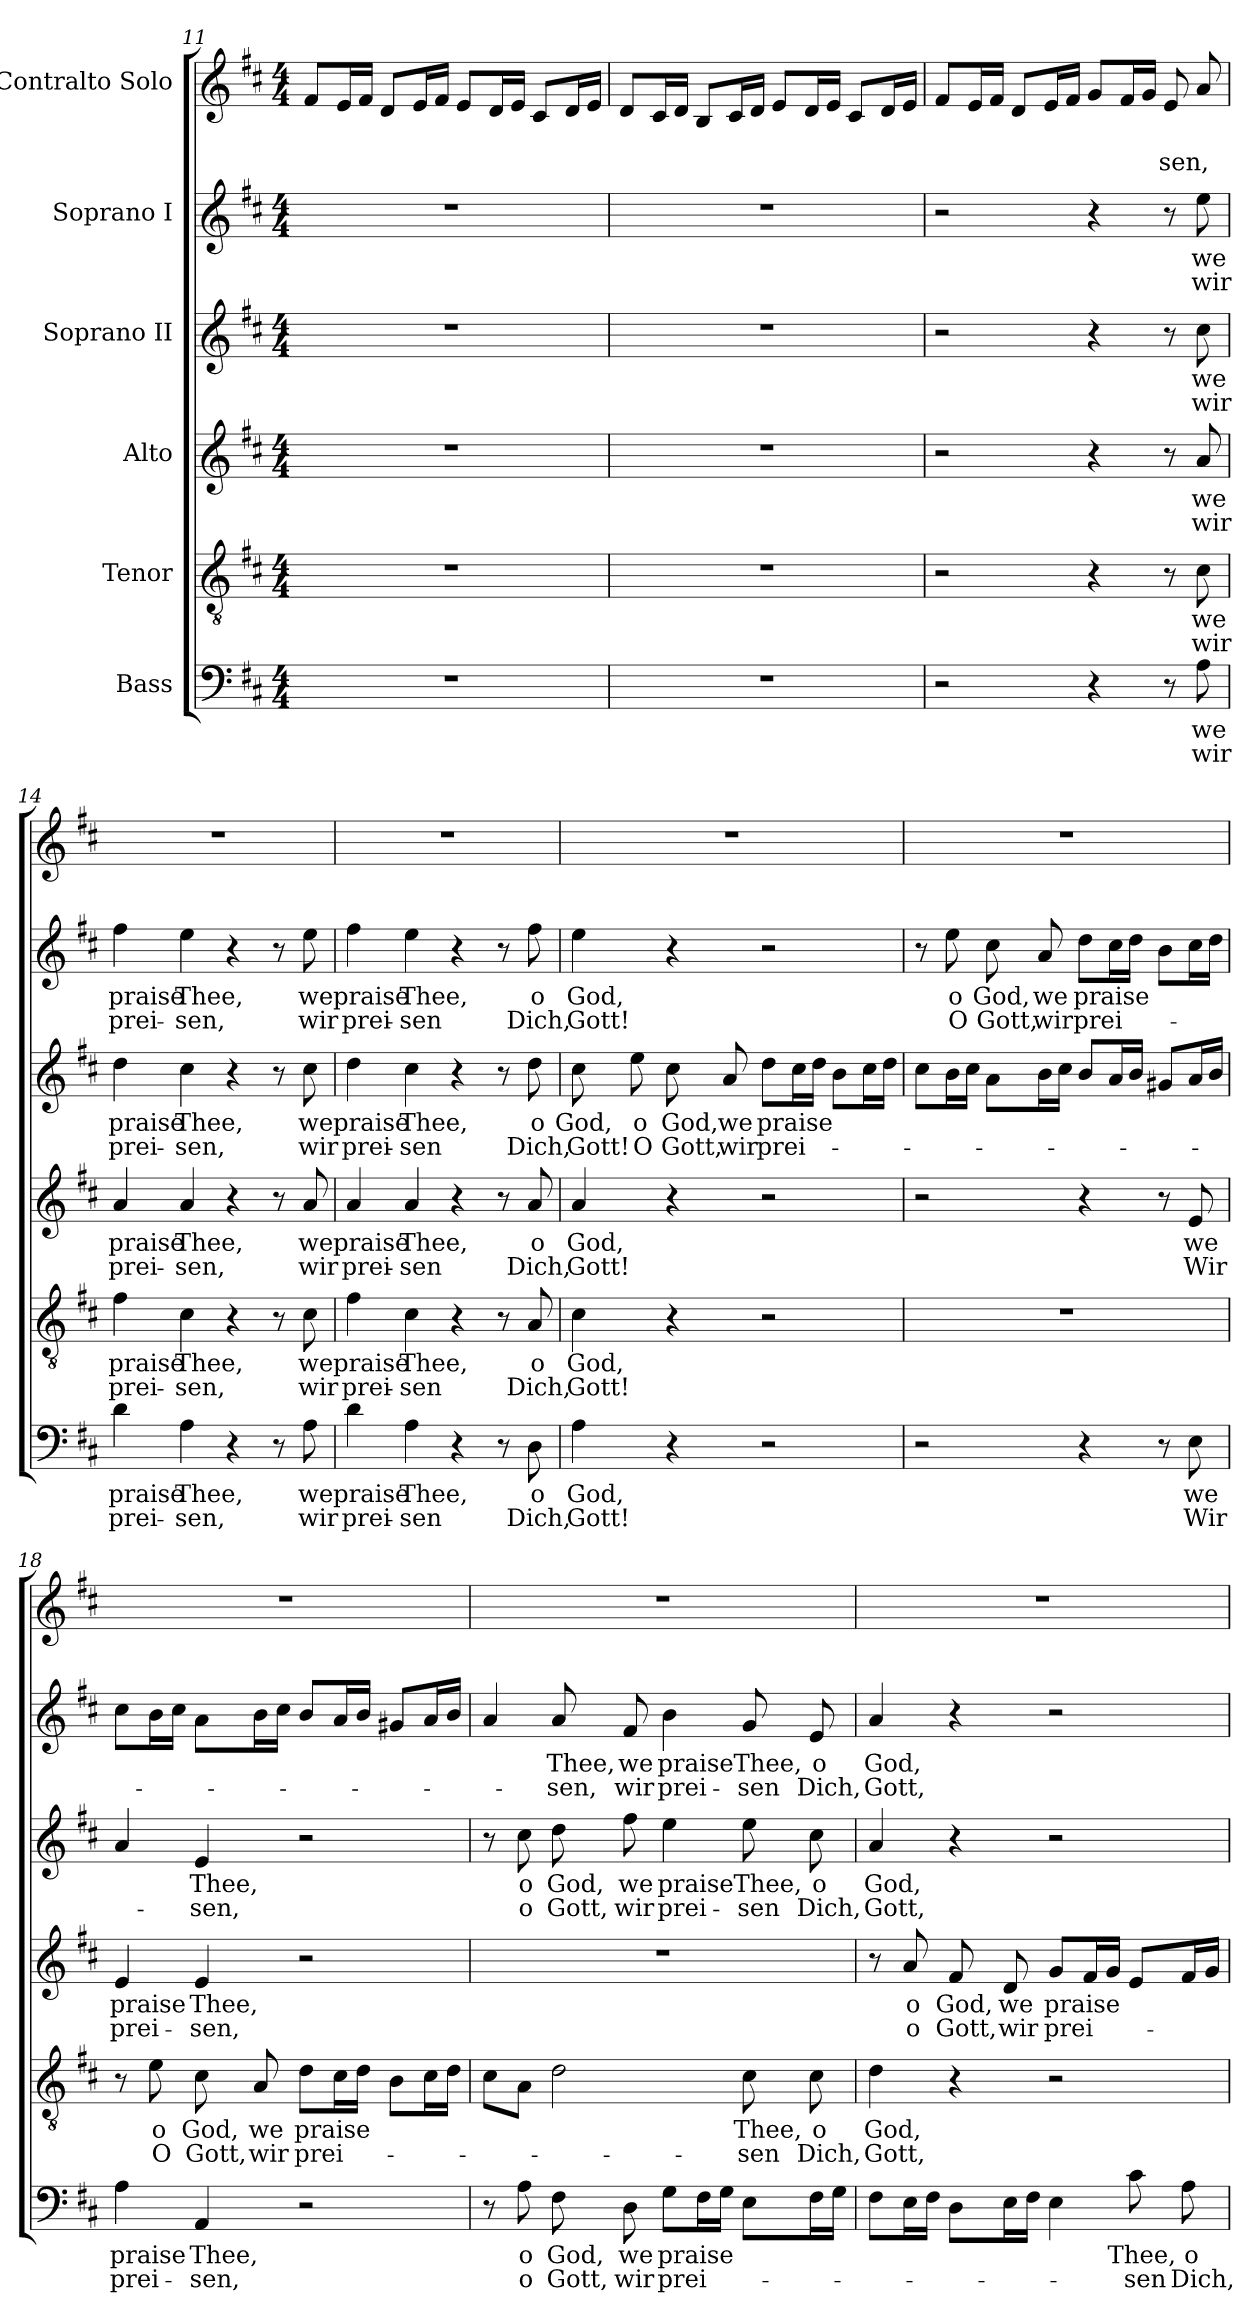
**kern	**text	**text	**kern	**text	**text	**kern	**text	**text	**kern	**text	**text	**kern	**text	**text	**kern	**text	**text
*part6	*part6	*part6	*part5	*part5	*part5	*part4	*part4	*part4	*part3	*part3	*part3	*part2	*part2	*part2	*part1	*part1	*part1
*staff6	*staff6	*staff6	*staff5	*staff5	*staff5	*staff4	*staff4	*staff4	*staff3	*staff3	*staff3	*staff2	*staff2	*staff2	*staff1	*staff1	*staff1
*I"Bass	*	*	*I"Tenor	*	*	*I"Alto	*	*	*I"Soprano II	*	*	*I"Soprano I	*	*	*I"Contralto Solo	*	*
*clefF4	*	*	*clefGv2	*	*	*clefG2	*	*	*clefG2	*	*	*clefG2	*	*	*clefG2	*	*
*k[f#c#]	*	*	*k[f#c#]	*	*	*k[f#c#]	*	*	*k[f#c#]	*	*	*k[f#c#]	*	*	*k[f#c#]	*	*
*D:	*	*	*D:	*	*	*D:	*	*	*D:	*	*	*D:	*	*	*D:	*	*
*M4/4	*	*	*M4/4	*	*	*M4/4	*	*	*M4/4	*	*	*M4/4	*	*	*M4/4	*	*
=11	=11	=11	=11	=11	=11	=11	=11	=11	=11	=11	=11	=11	=11	=11	=11	=11	=11
1r	.	.	1r	.	.	1r	.	.	1r	.	.	1r	.	.	8f#/L	.	.
.	.	.	.	.	.	.	.	.	.	.	.	.	.	.	16e/L	.	.
.	.	.	.	.	.	.	.	.	.	.	.	.	.	.	16f#/JJ	.	.
.	.	.	.	.	.	.	.	.	.	.	.	.	.	.	8d/L	.	.
.	.	.	.	.	.	.	.	.	.	.	.	.	.	.	16e/L	.	.
.	.	.	.	.	.	.	.	.	.	.	.	.	.	.	16f#/JJ	.	.
.	.	.	.	.	.	.	.	.	.	.	.	.	.	.	8e/L	.	.
.	.	.	.	.	.	.	.	.	.	.	.	.	.	.	16d/L	.	.
.	.	.	.	.	.	.	.	.	.	.	.	.	.	.	16e/JJ	.	.
.	.	.	.	.	.	.	.	.	.	.	.	.	.	.	8c#/L	.	.
.	.	.	.	.	.	.	.	.	.	.	.	.	.	.	16d/L	.	.
.	.	.	.	.	.	.	.	.	.	.	.	.	.	.	16e/JJ	.	.
!!LO:PB:g=z
=12	=12	=12	=12	=12	=12	=12	=12	=12	=12	=12	=12	=12	=12	=12	=12	=12	=12
1r	.	.	1r	.	.	1r	.	.	1r	.	.	1r	.	.	8d/L	.	.
.	.	.	.	.	.	.	.	.	.	.	.	.	.	.	16c#/L	.	.
.	.	.	.	.	.	.	.	.	.	.	.	.	.	.	16d/JJ	.	.
.	.	.	.	.	.	.	.	.	.	.	.	.	.	.	8B/L	.	.
.	.	.	.	.	.	.	.	.	.	.	.	.	.	.	16c#/L	.	.
.	.	.	.	.	.	.	.	.	.	.	.	.	.	.	16d/JJ	.	.
.	.	.	.	.	.	.	.	.	.	.	.	.	.	.	8e/L	.	.
.	.	.	.	.	.	.	.	.	.	.	.	.	.	.	16d/L	.	.
.	.	.	.	.	.	.	.	.	.	.	.	.	.	.	16e/JJ	.	.
.	.	.	.	.	.	.	.	.	.	.	.	.	.	.	8c#/L	.	.
.	.	.	.	.	.	.	.	.	.	.	.	.	.	.	16d/L	.	.
.	.	.	.	.	.	.	.	.	.	.	.	.	.	.	16e/JJ	.	.
=13	=13	=13	=13	=13	=13	=13	=13	=13	=13	=13	=13	=13	=13	=13	=13	=13	=13
2r	.	.	2r	.	.	2r	.	.	2r	.	.	2r	.	.	8f#/L	.	.
.	.	.	.	.	.	.	.	.	.	.	.	.	.	.	16e/L	.	.
.	.	.	.	.	.	.	.	.	.	.	.	.	.	.	16f#/JJ	.	.
.	.	.	.	.	.	.	.	.	.	.	.	.	.	.	8d/L	.	.
.	.	.	.	.	.	.	.	.	.	.	.	.	.	.	16e/L	.	.
.	.	.	.	.	.	.	.	.	.	.	.	.	.	.	16f#/JJ	.	.
4r	.	.	4r	.	.	4r	.	.	4r	.	.	4r	.	.	8g/L	.	.
.	.	.	.	.	.	.	.	.	.	.	.	.	.	.	16f#/L	.	.
.	.	.	.	.	.	.	.	.	.	.	.	.	.	.	16g/JJ	.	.
!	!	!	!	!	!	!	!	!	!	!	!	!	!	!	!	!	!LO:LY:b
8r	.	.	8r	.	.	8r	.	.	8r	.	.	8r	.	.	8e/	.	-sen,
!	!LO:LY:b	!LO:LY:b	!	!LO:LY:b	!LO:LY:b	!	!LO:LY:b	!LO:LY:b	!	!LO:LY:b	!LO:LY:b	!	!LO:LY:b	!LO:LY:b	!	!	!
8A\	we	wir	8c#\	we	wir	8a/	we	wir	8cc#\	we	wir	8ee\	we	wir	8a/	.	.
=14	=14	=14	=14	=14	=14	=14	=14	=14	=14	=14	=14	=14	=14	=14	=14	=14	=14
!	!LO:LY:b	!LO:LY:b	!	!LO:LY:b	!LO:LY:b	!	!LO:LY:b	!LO:LY:b	!	!LO:LY:b	!LO:LY:b	!	!LO:LY:b	!LO:LY:b	!	!	!
4d\	praise	prei-	4f#\	praise	prei-	4a/	praise	prei-	4dd\	praise	prei-	4ff#\	praise	prei-	1r	.	.
!	!LO:LY:b	!LO:LY:b	!	!LO:LY:b	!LO:LY:b	!	!LO:LY:b	!LO:LY:b	!	!LO:LY:b	!LO:LY:b	!	!LO:LY:b	!LO:LY:b	!	!	!
4A\	Thee,	-sen,	4c#\	Thee,	-sen,	4a/	Thee,	-sen,	4cc#\	Thee,	-sen,	4ee\	Thee,	-sen,	.	.	.
4r	.	.	4r	.	.	4r	.	.	4r	.	.	4r	.	.	.	.	.
8r	.	.	8r	.	.	8r	.	.	8r	.	.	8r	.	.	.	.	.
!	!LO:LY:b	!LO:LY:b	!	!LO:LY:b	!LO:LY:b	!	!LO:LY:b	!LO:LY:b	!	!LO:LY:b	!LO:LY:b	!	!LO:LY:b	!LO:LY:b	!	!	!
8A\	we	wir	8c#\	we	wir	8a/	we	wir	8cc#\	we	wir	8ee\	we	wir	.	.	.
!!LO:PB:g=z
=15	=15	=15	=15	=15	=15	=15	=15	=15	=15	=15	=15	=15	=15	=15	=15	=15	=15
!	!LO:LY:b	!LO:LY:b	!	!LO:LY:b	!LO:LY:b	!	!LO:LY:b	!LO:LY:b	!	!LO:LY:b	!LO:LY:b	!	!LO:LY:b	!LO:LY:b	!	!	!
4d\	praise	prei-	4f#\	praise	prei-	4a/	praise	prei-	4dd\	praise	prei-	4ff#\	praise	prei-	1r	.	.
!	!LO:LY:b	!LO:LY:b	!	!LO:LY:b	!LO:LY:b	!	!LO:LY:b	!LO:LY:b	!	!LO:LY:b	!LO:LY:b	!	!LO:LY:b	!LO:LY:b	!	!	!
4A\	Thee,	-sen	4c#\	Thee,	-sen	4a/	Thee,	-sen	4cc#\	Thee,	-sen	4ee\	Thee,	-sen	.	.	.
4r	.	.	4r	.	.	4r	.	.	4r	.	.	4r	.	.	.	.	.
8r	.	.	8r	.	.	8r	.	.	8r	.	.	8r	.	.	.	.	.
!	!LO:LY:b	!LO:LY:b	!	!LO:LY:b	!LO:LY:b	!	!LO:LY:b	!LO:LY:b	!	!LO:LY:b	!LO:LY:b	!	!LO:LY:b	!LO:LY:b	!	!	!
8D\	o	Dich,	8A/	o	Dich,	8a/	o	Dich,	8dd\	o	Dich,	8ff#\	o	Dich,	.	.	.
=16	=16	=16	=16	=16	=16	=16	=16	=16	=16	=16	=16	=16	=16	=16	=16	=16	=16
!	!LO:LY:b	!LO:LY:b	!	!LO:LY:b	!LO:LY:b	!	!LO:LY:b	!LO:LY:b	!	!LO:LY:b	!LO:LY:b	!	!LO:LY:b	!LO:LY:b	!	!	!
4A\	God,	Gott!	4c#\	God,	Gott!	4a/	God,	Gott!	8cc#\	God,	Gott!	4ee\	God,	Gott!	1r	.	.
!	!	!	!	!	!	!	!	!	!	!LO:LY:b	!LO:LY:b	!	!	!	!	!	!
.	.	.	.	.	.	.	.	.	8ee\	o	O	.	.	.	.	.	.
!	!	!	!	!	!	!	!	!	!	!LO:LY:b	!LO:LY:b	!	!	!	!	!	!
4r	.	.	4r	.	.	4r	.	.	8cc#\	God,	Gott,	4r	.	.	.	.	.
!	!	!	!	!	!	!	!	!	!	!LO:LY:b	!LO:LY:b	!	!	!	!	!	!
.	.	.	.	.	.	.	.	.	8a/	we	wir	.	.	.	.	.	.
!	!	!	!	!	!	!	!	!	!	!LO:LY:b	!LO:LY:b	!	!	!	!	!	!
2r	.	.	2r	.	.	2r	.	.	8dd\L	praise	prei-	2r	.	.	.	.	.
.	.	.	.	.	.	.	.	.	16cc#\L	.	.	.	.	.	.	.	.
.	.	.	.	.	.	.	.	.	16dd\JJ	.	.	.	.	.	.	.	.
.	.	.	.	.	.	.	.	.	8b\L	.	.	.	.	.	.	.	.
.	.	.	.	.	.	.	.	.	16cc#\L	.	.	.	.	.	.	.	.
.	.	.	.	.	.	.	.	.	16dd\JJ	.	.	.	.	.	.	.	.
=17	=17	=17	=17	=17	=17	=17	=17	=17	=17	=17	=17	=17	=17	=17	=17	=17	=17
2r	.	.	1r	.	.	2r	.	.	8cc#\L	.	.	8r	.	.	1r	.	.
!	!	!	!	!	!	!	!	!	!	!	!	!	!LO:LY:b	!LO:LY:b	!	!	!
.	.	.	.	.	.	.	.	.	16b\L	.	.	8ee\	o	O	.	.	.
.	.	.	.	.	.	.	.	.	16cc#\JJ	.	.	.	.	.	.	.	.
!	!	!	!	!	!	!	!	!	!	!	!	!	!LO:LY:b	!LO:LY:b	!	!	!
.	.	.	.	.	.	.	.	.	8a\L	.	.	8cc#\	God,	Gott,	.	.	.
!	!	!	!	!	!	!	!	!	!	!	!	!	!LO:LY:b	!LO:LY:b	!	!	!
.	.	.	.	.	.	.	.	.	16b\L	.	.	8a/	we	wir	.	.	.
.	.	.	.	.	.	.	.	.	16cc#\JJ	.	.	.	.	.	.	.	.
!	!	!	!	!	!	!	!	!	!	!	!	!	!LO:LY:b	!LO:LY:b	!	!	!
4r	.	.	.	.	.	4r	.	.	8b/L	.	.	8dd\L	praise	prei-	.	.	.
.	.	.	.	.	.	.	.	.	16a/L	.	.	16cc#\L	.	.	.	.	.
.	.	.	.	.	.	.	.	.	16b/JJ	.	.	16dd\JJ	.	.	.	.	.
8r	.	.	.	.	.	8r	.	.	8g#X/L	.	.	8b\L	.	.	.	.	.
!	!LO:LY:b	!LO:LY:b	!	!	!	!	!LO:LY:b	!LO:LY:b	!	!	!	!	!	!	!	!	!
8E\	we	Wir	.	.	.	8e/	we	Wir	16a/L	.	.	16cc#\L	.	.	.	.	.
.	.	.	.	.	.	.	.	.	16b/JJ	.	.	16dd\JJ	.	.	.	.	.
!!LO:PB:g=z
=18	=18	=18	=18	=18	=18	=18	=18	=18	=18	=18	=18	=18	=18	=18	=18	=18	=18
!	!LO:LY:b	!LO:LY:b	!	!	!	!	!LO:LY:b	!LO:LY:b	!	!	!	!	!	!	!	!	!
4A\	praise	prei-	8r	.	.	4e/	praise	prei-	4a/	.	.	8cc#\L	.	.	1r	.	.
!	!	!	!	!LO:LY:b	!LO:LY:b	!	!	!	!	!	!	!	!	!	!	!	!
.	.	.	8e\	o	O	.	.	.	.	.	.	16b\L	.	.	.	.	.
.	.	.	.	.	.	.	.	.	.	.	.	16cc#\JJ	.	.	.	.	.
!	!LO:LY:b	!LO:LY:b	!	!LO:LY:b	!LO:LY:b	!	!LO:LY:b	!LO:LY:b	!	!LO:LY:b	!LO:LY:b	!	!	!	!	!	!
4AA/	Thee,	-sen,	8c#\	God,	Gott,	4e/	Thee,	-sen,	4e/	Thee,	-sen,	8a\L	.	.	.	.	.
!	!	!	!	!LO:LY:b	!LO:LY:b	!	!	!	!	!	!	!	!	!	!	!	!
.	.	.	8A/	we	wir	.	.	.	.	.	.	16b\L	.	.	.	.	.
.	.	.	.	.	.	.	.	.	.	.	.	16cc#\JJ	.	.	.	.	.
!	!	!	!	!LO:LY:b	!LO:LY:b	!	!	!	!	!	!	!	!	!	!	!	!
2r	.	.	8d\L	praise	prei-	2r	.	.	2r	.	.	8b/L	.	.	.	.	.
.	.	.	16c#\L	.	.	.	.	.	.	.	.	16a/L	.	.	.	.	.
.	.	.	16d\JJ	.	.	.	.	.	.	.	.	16b/JJ	.	.	.	.	.
.	.	.	8B\L	.	.	.	.	.	.	.	.	8g#X/L	.	.	.	.	.
.	.	.	16c#\L	.	.	.	.	.	.	.	.	16a/L	.	.	.	.	.
.	.	.	16d\JJ	.	.	.	.	.	.	.	.	16b/JJ	.	.	.	.	.
=19	=19	=19	=19	=19	=19	=19	=19	=19	=19	=19	=19	=19	=19	=19	=19	=19	=19
8r	.	.	8c#\L	.	.	1r	.	.	8r	.	.	4a/	.	.	1r	.	.
!	!LO:LY:b	!LO:LY:b	!	!	!	!	!	!	!	!LO:LY:b	!LO:LY:b	!	!	!	!	!	!
8A\	o	o	8A\J	.	.	.	.	.	8cc#\	o	o	.	.	.	.	.	.
!	!LO:LY:b	!LO:LY:b	!	!	!	!	!	!	!	!LO:LY:b	!LO:LY:b	!	!LO:LY:b	!LO:LY:b	!	!	!
8F#\	God,	Gott,	2d\	.	.	.	.	.	8dd\	God,	Gott,	8a/	Thee,	-sen,	.	.	.
!	!LO:LY:b	!LO:LY:b	!	!	!	!	!	!	!	!LO:LY:b	!LO:LY:b	!	!LO:LY:b	!LO:LY:b	!	!	!
8D\	we	wir	.	.	.	.	.	.	8ff#\	we	wir	8f#/	we	wir	.	.	.
!	!LO:LY:b	!LO:LY:b	!	!	!	!	!	!	!	!LO:LY:b	!LO:LY:b	!	!LO:LY:b	!LO:LY:b	!	!	!
8G\L	praise	prei-	.	.	.	.	.	.	4ee\	praise	prei-	4b\	praise	prei-	.	.	.
16F#\L	.	.	.	.	.	.	.	.	.	.	.	.	.	.	.	.	.
16G\JJ	.	.	.	.	.	.	.	.	.	.	.	.	.	.	.	.	.
!	!	!	!	!LO:LY:b	!LO:LY:b	!	!	!	!	!LO:LY:b	!LO:LY:b	!	!LO:LY:b	!LO:LY:b	!	!	!
8E\L	.	.	8c#\	Thee,	-sen	.	.	.	8ee\	Thee,	-sen	8g/	Thee,	-sen	.	.	.
!	!	!	!	!LO:LY:b	!LO:LY:b	!	!	!	!	!LO:LY:b	!LO:LY:b	!	!LO:LY:b	!LO:LY:b	!	!	!
16F#\L	.	.	8c#\	o	Dich,	.	.	.	8cc#\	o	Dich,	8e/	o	Dich,	.	.	.
16G\JJ	.	.	.	.	.	.	.	.	.	.	.	.	.	.	.	.	.
!!LO:PB:g=z
=20	=20	=20	=20	=20	=20	=20	=20	=20	=20	=20	=20	=20	=20	=20	=20	=20	=20
!	!	!	!	!LO:LY:b	!LO:LY:b	!	!	!	!	!LO:LY:b	!LO:LY:b	!	!LO:LY:b	!LO:LY:b	!	!	!
8F#\L	.	.	4d\	God,	Gott,	8r	.	.	4a/	God,	Gott,	4a/	God,	Gott,	1r	.	.
!	!	!	!	!	!	!	!LO:LY:b	!LO:LY:b	!	!	!	!	!	!	!	!	!
16E\L	.	.	.	.	.	8a/	o	o	.	.	.	.	.	.	.	.	.
16F#\JJ	.	.	.	.	.	.	.	.	.	.	.	.	.	.	.	.	.
!	!	!	!	!	!	!	!LO:LY:b	!LO:LY:b	!	!	!	!	!	!	!	!	!
8D\L	.	.	4r	.	.	8f#/	God,	Gott,	4r	.	.	4r	.	.	.	.	.
!	!	!	!	!	!	!	!LO:LY:b	!LO:LY:b	!	!	!	!	!	!	!	!	!
16E\L	.	.	.	.	.	8d/	we	wir	.	.	.	.	.	.	.	.	.
16F#\JJ	.	.	.	.	.	.	.	.	.	.	.	.	.	.	.	.	.
!	!	!	!	!	!	!	!LO:LY:b	!LO:LY:b	!	!	!	!	!	!	!	!	!
4E\	.	.	2r	.	.	8g/L	praise	prei-	2r	.	.	2r	.	.	.	.	.
.	.	.	.	.	.	16f#/L	.	.	.	.	.	.	.	.	.	.	.
.	.	.	.	.	.	16g/JJ	.	.	.	.	.	.	.	.	.	.	.
!	!LO:LY:b	!LO:LY:b	!	!	!	!	!	!	!	!	!	!	!	!	!	!	!
8c#\	Thee,	-sen	.	.	.	8e/L	.	.	.	.	.	.	.	.	.	.	.
!	!LO:LY:b	!LO:LY:b	!	!	!	!	!	!	!	!	!	!	!	!	!	!	!
8A\	o	Dich,	.	.	.	16f#/L	.	.	.	.	.	.	.	.	.	.	.
.	.	.	.	.	.	16g/JJ	.	.	.	.	.	.	.	.	.	.	.
=	=	=	=	=	=	=	=	=	=	=	=	=	=	=	=	=	=
*-	*-	*-	*-	*-	*-	*-	*-	*-	*-	*-	*-	*-	*-	*-	*-	*-	*-
